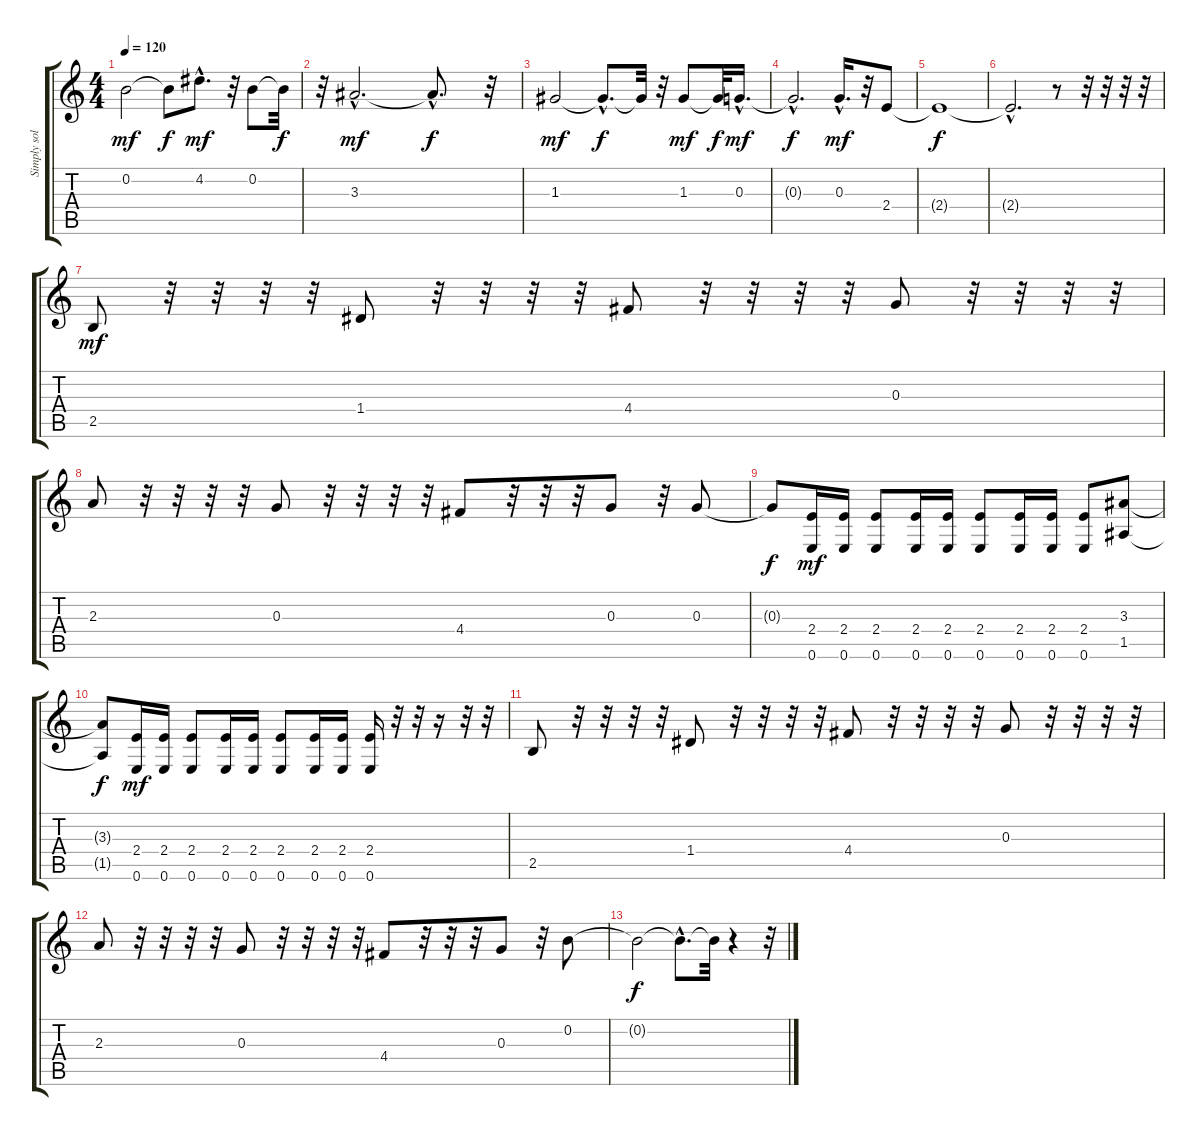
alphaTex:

\track ("Simply solo" "Simply sol") {instrument overdrivenguitar}
\staff {score tabs}
\tuning (E4 B3 G3 D3 A2 E2) {hide}
\ts (4 4)
\tempo 120
\clef g2
\ks c
0.2.2{dy mf} 0.2{t}.8{dy f} 4.2{hac}.8{d dy mf} r.32 0.2.8 0.2{t}.32{dy f} |
r.32 3.3{hac}.2{d dy mf} 3.3{hac t}.8{d dy f} r.32 |
1.3.2{dy mf} 1.3{hac t}.8{d dy f} 1.3{t}.32 r.32 1.3.8{dy mf} 1.3{t}.32{dy f} 0.3{hac}.16{d dy mf} |
0.3{hac t}.2{d dy f} 0.3{hac}.16{d dy mf} r.32 2.4.8 |
2.4{t}.1{dy f} |
2.4{hac t}.2{d} r.8 r.32 r.32 r.32 r.32 |
2.5.8{dy mf} r.32 r.32 r.32 r.32 1.4.8 r.32 r.32 r.32 r.32 4.4.8 r.32 r.32 r.32 r.32 0.3.8 r.32 r.32 r.32 r.32 |
2.3.8 r.32 r.32 r.32 r.32 0.3.8 r.32 r.32 r.32 r.32 4.4.8 r.32 r.32 r.32 0.3.8 r.32 0.3.8 |
0.3{t}.8{dy f} (2.4 0.6).16{dy mf} (2.4 0.6).16 (2.4 0.6).8 (2.4 0.6).16 (2.4 0.6).16 (2.4 0.6).8 (2.4 0.6).16 (2.4 0.6).16 (2.4 0.6).8 (3.3 1.5).8 |
(3.3{t} 1.5{t}).8{dy f} (2.4 0.6).16{dy mf} (2.4 0.6).16 (2.4 0.6).8 (2.4 0.6).16 (2.4 0.6).16 (2.4 0.6).8 (2.4 0.6).16 (2.4 0.6).16 (2.4 0.6).16 r.32 r.32 r.16 r.32 r.32 |
2.5.8 r.32 r.32 r.32 r.32 1.4.8 r.32 r.32 r.32 r.32 4.4.8 r.32 r.32 r.32 r.32 0.3.8 r.32 r.32 r.32 r.32 |
2.3.8 r.32 r.32 r.32 r.32 0.3.8 r.32 r.32 r.32 r.32 4.4.8 r.32 r.32 r.32 0.3.8 r.32 0.2.8 |
0.2{t}.2{dy f} 0.2{hac t}.8{d} 0.2{t}.32 r.4 r.32
